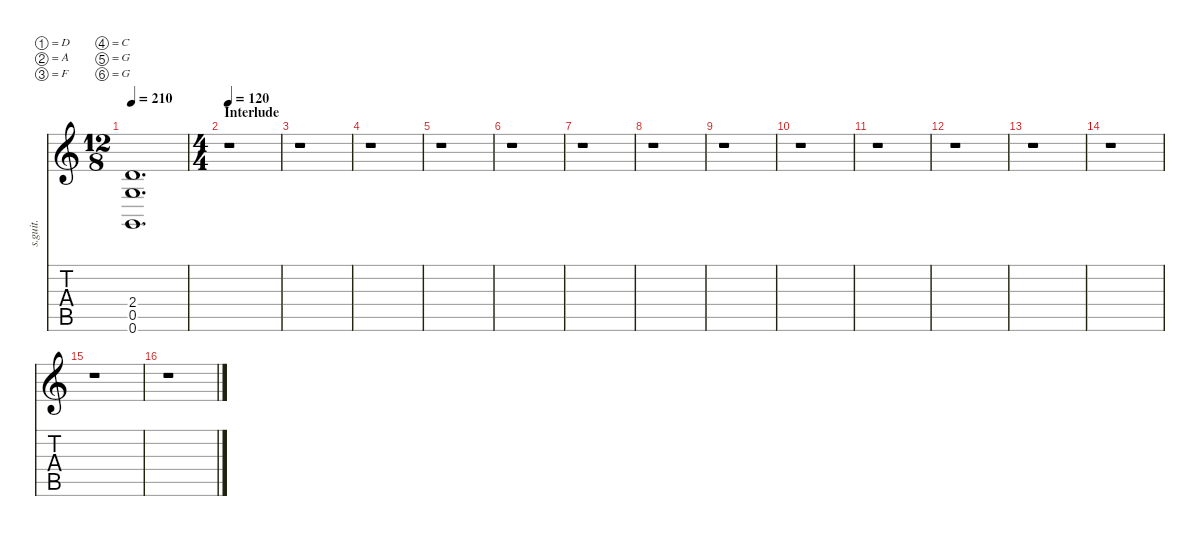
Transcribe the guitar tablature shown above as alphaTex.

\defaultSystemsLayout 4
\hideDynamics
\bracketExtendMode nobrackets
\track ("Rythm Guitar 3" "s.guit.") {instrument distortionguitar}
\staff {score tabs}
\tuning (D4 A3 F3 C3 G2 G1)
\ts (12 8)
\tempo 210
\clef g2
\ks c
(0.5{t} 0.6{t} 2.4{t}).1{d lyrics (0 "") lyrics (1 "") lyrics (2 "") lyrics (3 "") lyrics (4 "") dy f} |
\ts (4 4)
\beaming (8 2 2 2 2)
\section ("" "Interlude")
\tempo 120
r.1 |
r.1 |
r.1 |
r.1 |
r.1 |
r.1 |
r.1 |
r.1 |
r.1 |
r.1 |
r.1 |
r.1 |
r.1 |
r.1 |
r.1
